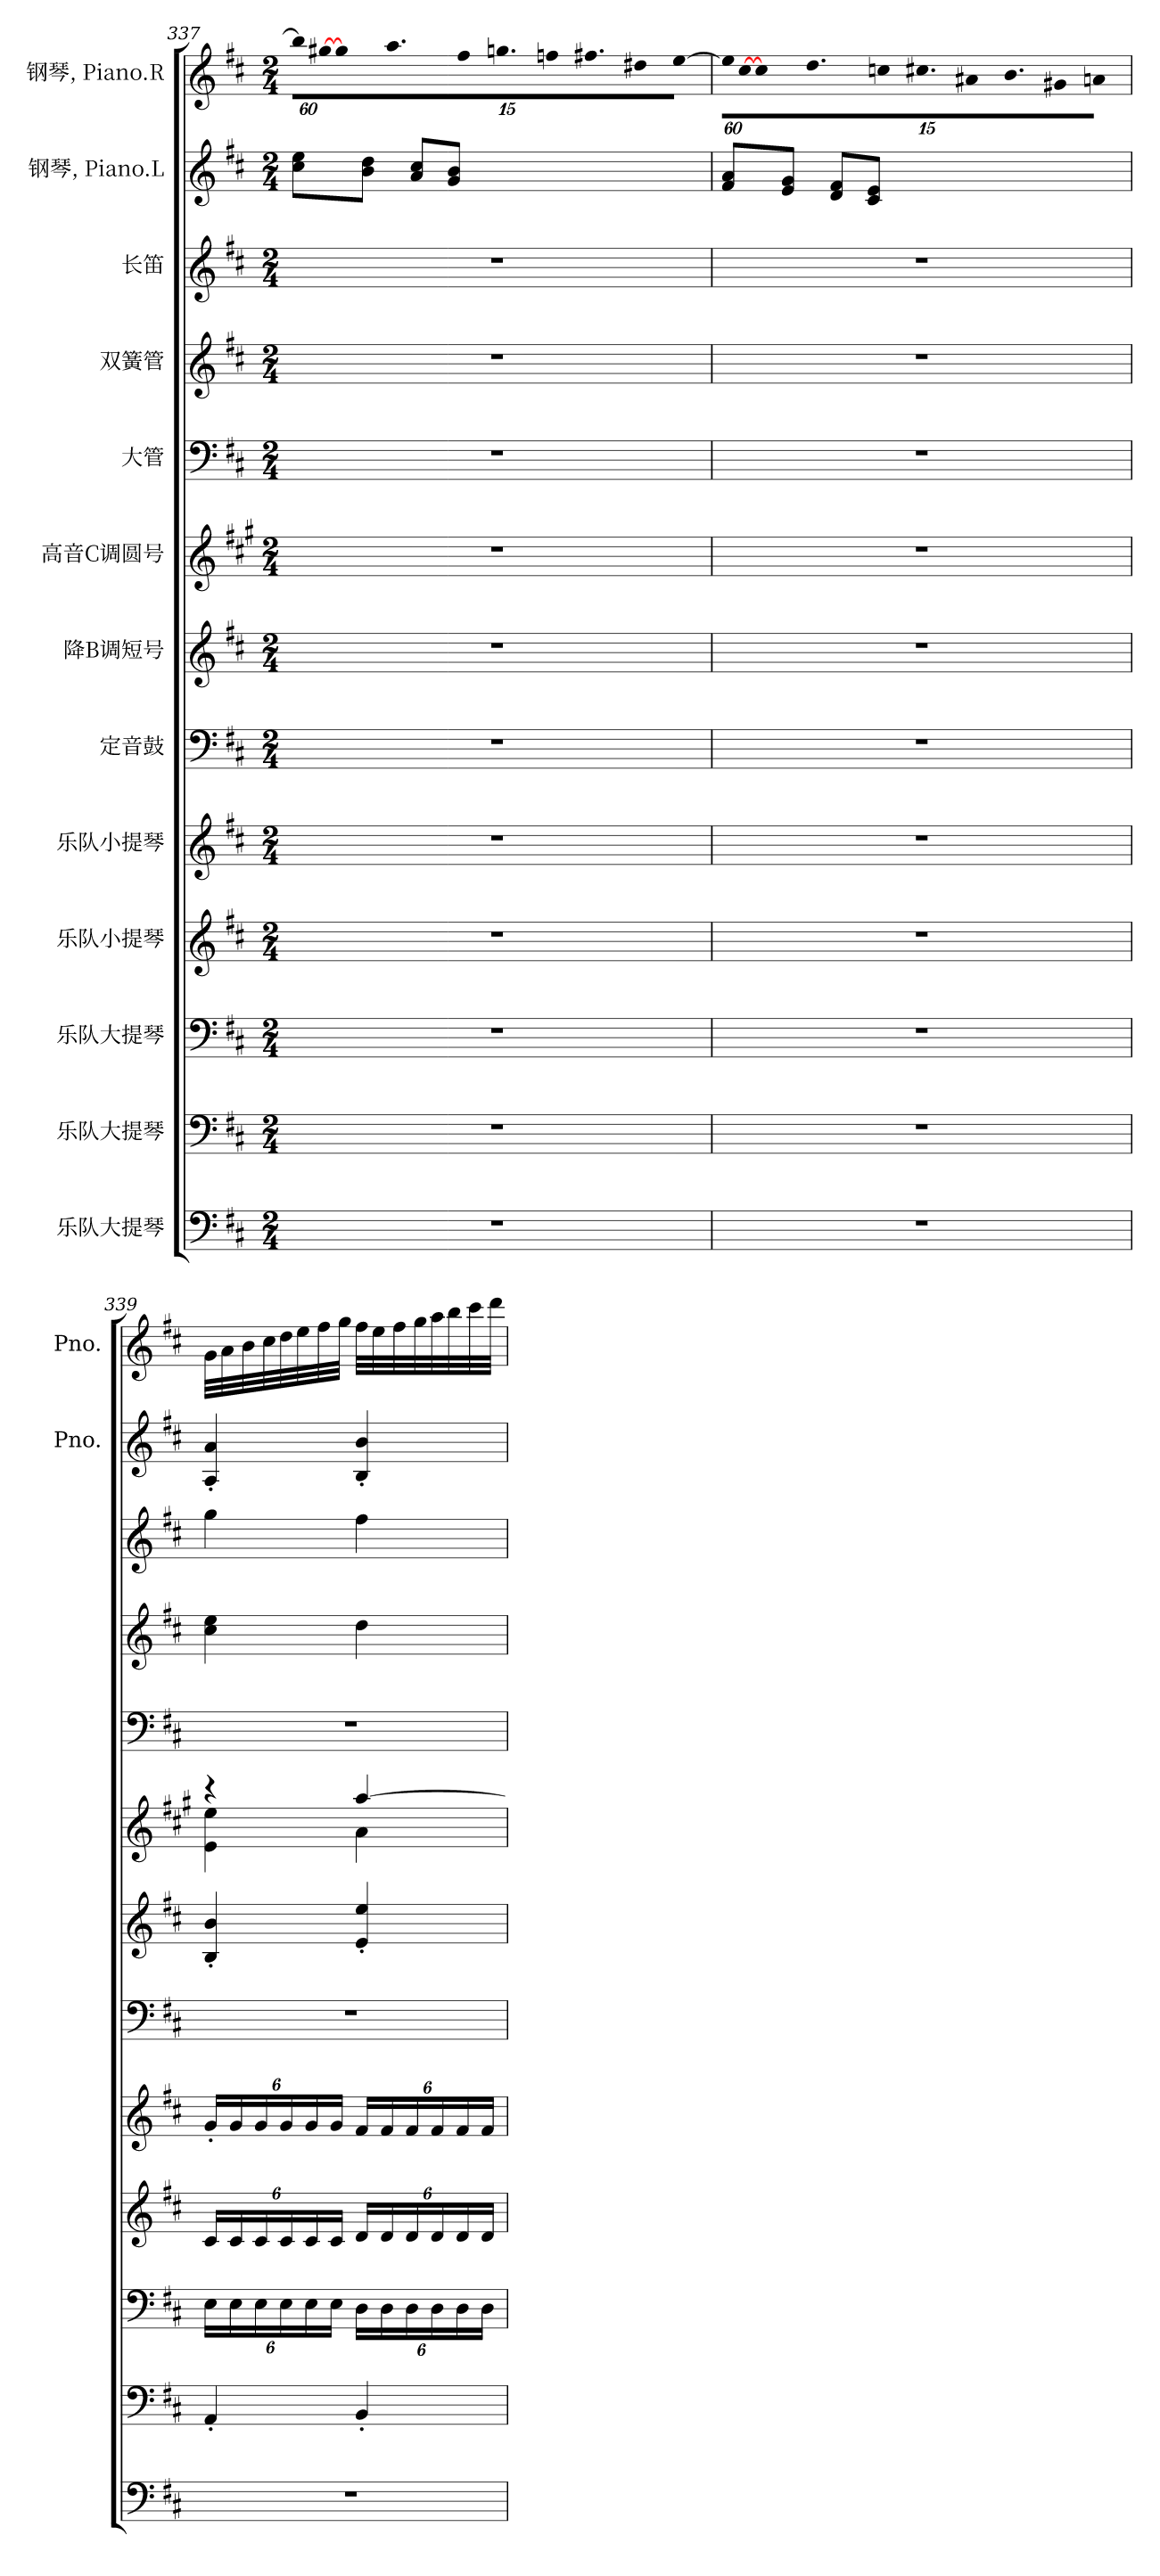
**kern	**kern	**kern	**kern	**kern	**kern	**kern	**kern	**kern	**kern	**kern	**kern	**kern
*part13	*part12	*part11	*part10	*part9	*part8	*part7	*part6	*part5	*part4	*part3	*part2	*part1
*staff13	*staff12	*staff11	*staff10	*staff9	*staff8	*staff7	*staff6	*staff5	*staff4	*staff3	*staff2	*staff1
*I"乐队大提琴	*I"乐队大提琴	*I"乐队大提琴	*I"乐队小提琴	*I"乐队小提琴	*I"定音鼓	*I"降B调短号	*I"高音C调圆号	*I"大管	*I"双簧管	*I"长笛	*I"钢琴, Piano.L	*I"钢琴, Piano.R
*	*	*	*	*	*	*	*	*	*	*	*I'Pno.	*I'Pno.
!!LO:PB:g=z
*clefF4	*clefF4	*clefF4	*clefG2	*clefG2	*clefF4	*clefG2	*clefG2	*clefF4	*clefG2	*clefG2	*clefG2	*clefG2
*	*	*	*	*	*	*ITrd1c2	*ITrd4c7	*	*	*	*	*
*k[f#c#]	*k[f#c#]	*k[f#c#]	*k[f#c#]	*k[f#c#]	*k[f#c#]	*k[]	*k[f#c#]	*k[f#c#]	*k[f#c#]	*k[f#c#]	*k[f#c#]	*k[f#c#]
*M2/4	*M2/4	*M2/4	*M2/4	*M2/4	*M2/4	*M2/4	*M2/4	*M2/4	*M2/4	*M2/4	*M2/4	*M2/4
*	*	*	*	*	*	*	*	*	*	*	*	*Xbrackettup
=337	=337	=337	=337	=337	=337	=337	=337	=337	=337	=337	=337	=337
!	!	!	!	!	!	!	!	!	!	!	!	!LO:N:vis=32
2r	2r	2r	2r	2r	2r	2r	2r	2r	2r	2r	8cc#\ 8ee\L	1920%53bb\LLL]
!	!	!	!	!	!	!	!	!	!	!	!	!LO:N:vis=32
.	.	.	.	.	.	.	.	.	.	.	.	[1920%53gg#X\
.	.	.	.	.	.	.	.	.	.	.	.	1920ryy
!	!	!	!	!	!	!	!	!	!	!	!	!LO:N:vis=32
.	.	.	.	.	.	.	.	.	.	.	.	1920%53gg#\J]
.	.	.	.	.	.	.	.	.	.	.	.	18.aa\
.	.	.	.	.	.	.	.	.	.	.	8b\ 8dd\J	.
!	!	!	!	!	!	!	!	!	!	!	!	!LO:N:vis=32
.	.	.	.	.	.	.	.	.	.	.	.	1920%53ff#\K
.	.	.	.	.	.	.	.	.	.	.	.	18.ggn\
.	.	.	.	.	.	.	.	.	.	.	8a/ 8cc#/L	.
!	!	!	!	!	!	!	!	!	!	!	!	!LO:N:vis=16
.	.	.	.	.	.	.	.	.	.	.	.	1920%107ffn\
.	.	.	.	.	.	.	.	.	.	.	.	18.ff#X\
.	.	.	.	.	.	.	.	.	.	.	8g/ 8b/J	.
!	!	!	!	!	!	!	!	!	!	!	!	!LO:N:vis=32
.	.	.	.	.	.	.	.	.	.	.	.	1920%53dd#X\K
!	!	!	!	!	!	!	!	!	!	!	!	!LO:N:vis=16
.	.	.	.	.	.	.	.	.	.	.	.	[1920%107ee\JJ
=338	=338	=338	=338	=338	=338	=338	=338	=338	=338	=338	=338	=338
!	!	!	!	!	!	!	!	!	!	!	!	!LO:N:vis=32
2r	2r	2r	2r	2r	2r	2r	2r	2r	2r	2r	8f#/ 8a/L	1920%53ee\LLL]
!	!	!	!	!	!	!	!	!	!	!	!	!LO:N:vis=32
.	.	.	.	.	.	.	.	.	.	.	.	[1920%53cc#\
.	.	.	.	.	.	.	.	.	.	.	.	1920ryy
!	!	!	!	!	!	!	!	!	!	!	!	!LO:N:vis=32
.	.	.	.	.	.	.	.	.	.	.	.	1920%53cc#\J]
.	.	.	.	.	.	.	.	.	.	.	.	18.dd\
.	.	.	.	.	.	.	.	.	.	.	8e/ 8g/J	.
!	!	!	!	!	!	!	!	!	!	!	!	!LO:N:vis=32
.	.	.	.	.	.	.	.	.	.	.	.	1920%53ccn\K
.	.	.	.	.	.	.	.	.	.	.	.	18.cc#X\
.	.	.	.	.	.	.	.	.	.	.	8d/ 8f#/L	.
!	!	!	!	!	!	!	!	!	!	!	!	!LO:N:vis=16
.	.	.	.	.	.	.	.	.	.	.	.	1920%107a#X\
.	.	.	.	.	.	.	.	.	.	.	.	18.b\
.	.	.	.	.	.	.	.	.	.	.	8c#/ 8e/J	.
!	!	!	!	!	!	!	!	!	!	!	!	!LO:N:vis=32
.	.	.	.	.	.	.	.	.	.	.	.	1920%53g#X\K
!	!	!	!	!	!	!	!	!	!	!	!	!LO:N:vis=16
.	.	.	.	.	.	.	.	.	.	.	.	1920%107an\JJ
!!LO:PB:g=z
=339	=339	=339	=339	=339	=339	=339	=339	=339	=339	=339	=339	=339
*	*	*Xbrackettup	*Xbrackettup	*Xbrackettup	*	*	*	*	*	*	*	*
*	*	*	*	*	*	*	*^	*	*	*	*	*
2r	4AA'/	24E\LL	24c#/LL	24g'/LL	2r	4A/' 4a/'	4r	4A\ 4a\	2r	4cc#\ 4ee\	4gg\	4A/' 4a/'	32g\LLL
.	.	.	.	.	.	.	.	.	.	.	.	.	32a\
.	.	24E\	24c#/	24g/	.	.	.	.	.	.	.	.	.
.	.	.	.	.	.	.	.	.	.	.	.	.	32b\
.	.	24E\	24c#/	24g/	.	.	.	.	.	.	.	.	.
.	.	.	.	.	.	.	.	.	.	.	.	.	32cc#\
.	.	24E\	24c#/	24g/	.	.	.	.	.	.	.	.	32dd\
.	.	.	.	.	.	.	.	.	.	.	.	.	32ee\
.	.	24E\	24c#/	24g/	.	.	.	.	.	.	.	.	.
.	.	.	.	.	.	.	.	.	.	.	.	.	32ff#\
.	.	24E\JJ	24c#/JJ	24g/JJ	.	.	.	.	.	.	.	.	.
.	.	.	.	.	.	.	.	.	.	.	.	.	32gg\JJJ
.	4BB'/	24D\LL	24d/LL	24f#/LL	.	4d/' 4dd/'	[4dd/	4d\	.	4dd\	4ff#\	4B/' 4b/'	32ff#\LLL
.	.	.	.	.	.	.	.	.	.	.	.	.	32ee\
.	.	24D\	24d/	24f#/	.	.	.	.	.	.	.	.	.
.	.	.	.	.	.	.	.	.	.	.	.	.	32ff#\
.	.	24D\	24d/	24f#/	.	.	.	.	.	.	.	.	.
.	.	.	.	.	.	.	.	.	.	.	.	.	32gg\
.	.	24D\	24d/	24f#/	.	.	.	.	.	.	.	.	32aa\
.	.	.	.	.	.	.	.	.	.	.	.	.	32bb\
.	.	24D\	24d/	24f#/	.	.	.	.	.	.	.	.	.
.	.	.	.	.	.	.	.	.	.	.	.	.	32ccc#\
.	.	24D\JJ	24d/JJ	24f#/JJ	.	.	.	.	.	.	.	.	.
.	.	.	.	.	.	.	.	.	.	.	.	.	32ddd\JJJ
*	*	*	*	*	*	*	*v	*v	*	*	*	*	*
=	=	=	=	=	=	=	=	=	=	=	=	=
*-	*-	*-	*-	*-	*-	*-	*-	*-	*-	*-	*-	*-
